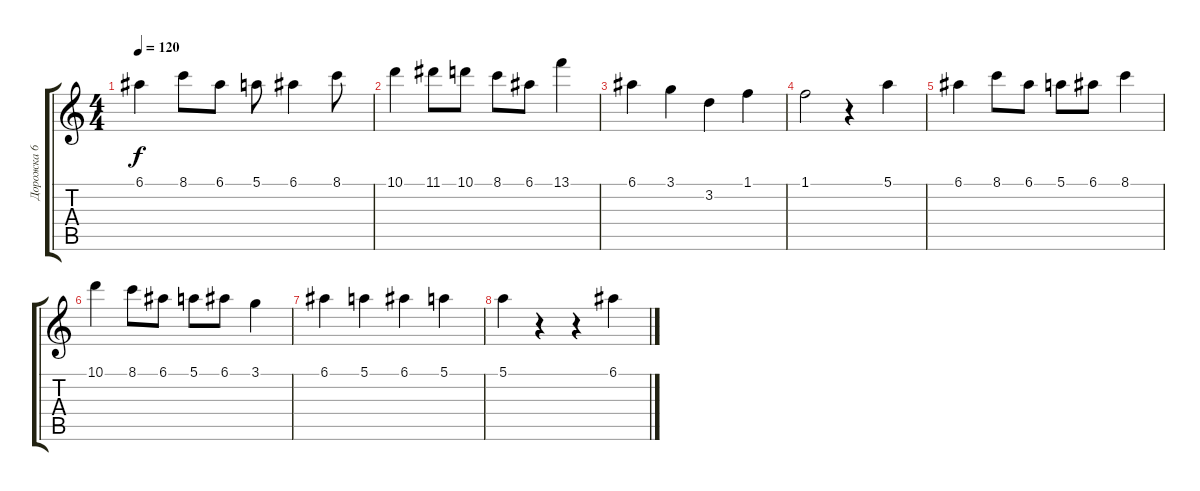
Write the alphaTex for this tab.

\track ("Дорожка 6" "Дорожка 6") {instrument distortionguitar}
\staff {score tabs}
\tuning (E4 B3 G3 D3 A2 E2) {hide}
\ts (4 4)
\tempo 120
\clef g2
\ks c
6.1.4{dy f} 8.1.8 6.1.8 5.1.8 6.1.4 8.1.8 |
10.1.4 11.1.8 10.1.8 8.1.8 6.1.8 13.1.4 |
6.1.4 3.1.4 3.2.4 1.1.4 |
1.1.2 r.4 5.1.4 |
6.1.4 8.1.8 6.1.8 5.1.8 6.1.8 8.1.4 |
10.1.4 8.1.8 6.1.8 5.1.8 6.1.8 3.1.4 |
6.1.4 5.1.4 6.1.4 5.1.4 |
5.1.4 r.4 r.4 6.1.4
